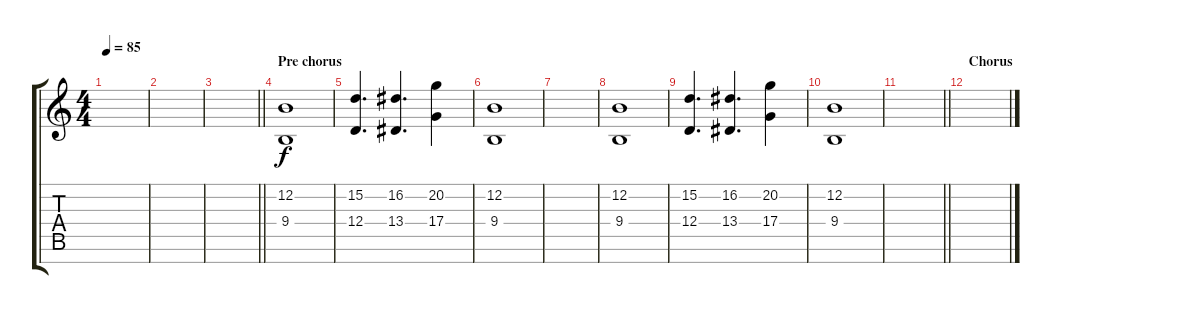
\track "" {instrument lead1square}
\staff {score tabs}
\tuning (E4 B3 G3 D3 A2 E2 B1) {hide}
\ts (4 4)
\tempo 85
\clef g2
\ks c
|
|
\barLineRight lightlight
|
\section ("" "Pre chorus")
(12.2 9.4).1 |
(15.2 12.4).4{d} (16.2 13.4).4{d} (20.2 17.4).4 |
(12.2 9.4).1 |
|
(12.2 9.4).1 |
(15.2 12.4).4{d} (16.2 13.4).4{d} (20.2 17.4).4 |
(12.2 9.4).1 |
\barLineRight lightlight
|
\section ("" "Chorus")
